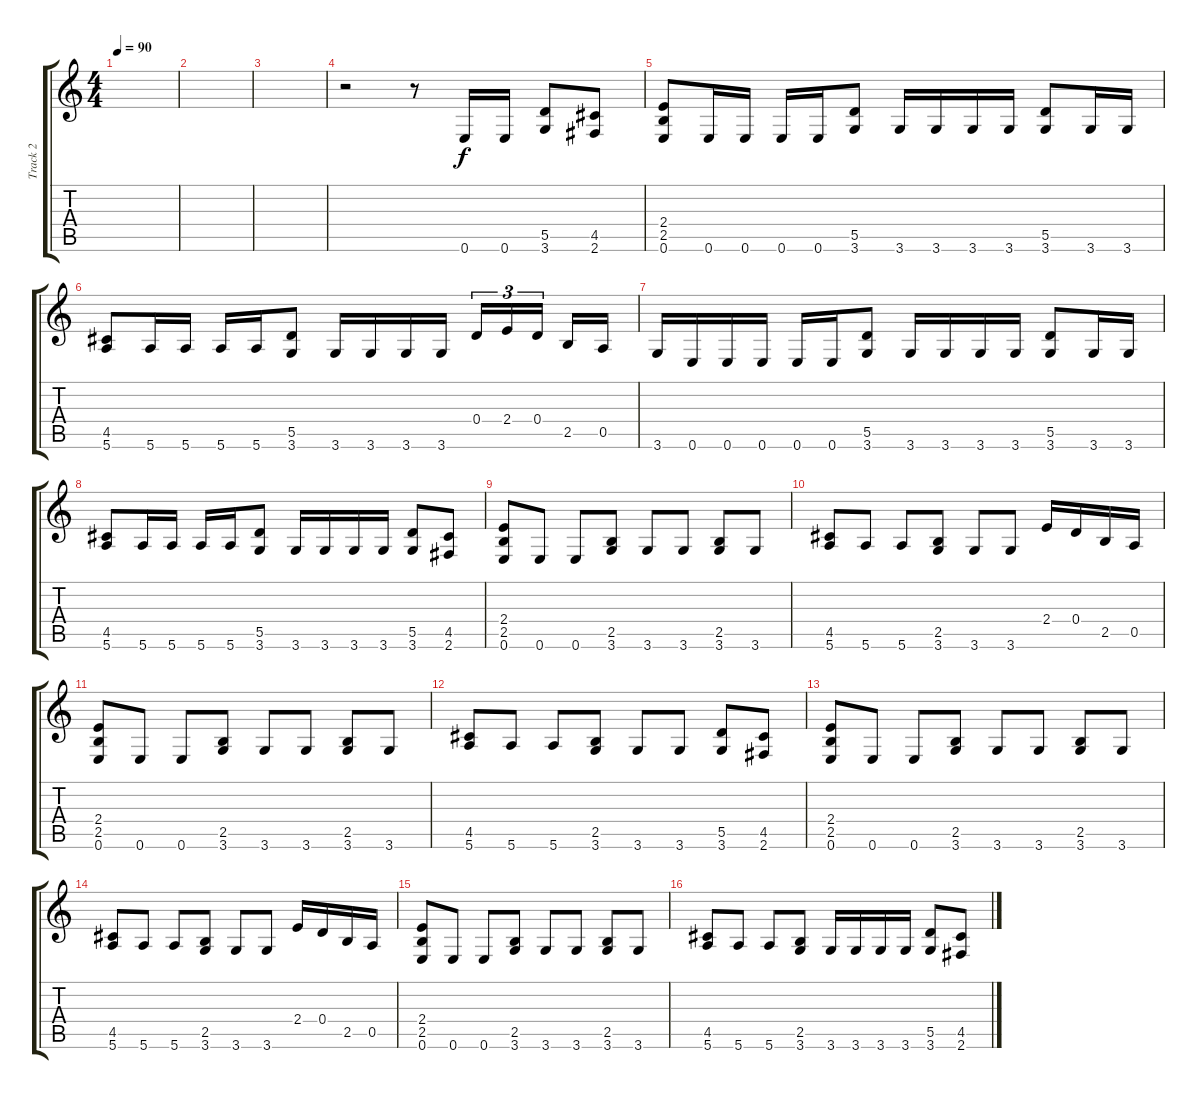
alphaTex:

\track ("Track 2" "Track 2") {instrument distortionguitar}
\staff {score tabs}
\tuning (E4 B3 G3 D3 A2 E2) {hide}
\ts (4 4)
\tempo 90
\clef g2
\ks c
|
|
|
r.2 r.8 0.6.16 0.6.16 (5.5 3.6).8 (4.5 2.6).8 |
(2.4 2.5 0.6).8 0.6.16 0.6.16 0.6.16 0.6.16 (5.5 3.6).8 3.6.16 3.6.16 3.6.16 3.6.16 (5.5 3.6).8 3.6.16 3.6.16 |
(4.5 5.6).8 5.6.16 5.6.16 5.6.16 5.6.16 (5.5 3.6).8 3.6.16 3.6.16 3.6.16 3.6.16 0.4.16{tu (3 2)} 2.4.16{tu (3 2)} 0.4.16{tu (3 2) beam splitsecondary} 2.5.16 0.5.16 |
3.6.16 0.6.16 0.6.16 0.6.16 0.6.16 0.6.16 (5.5 3.6).8 3.6.16 3.6.16 3.6.16 3.6.16 (5.5 3.6).8 3.6.16 3.6.16 |
(4.5 5.6).8 5.6.16 5.6.16 5.6.16 5.6.16 (5.5 3.6).8 3.6.16 3.6.16 3.6.16 3.6.16 (5.5 3.6).8 (4.5 2.6).8 |
(2.4 2.5 0.6).8 0.6.8 0.6.8 (2.5 3.6).8 3.6.8 3.6.8 (2.5 3.6).8 3.6.8 |
(4.5 5.6).8 5.6.8 5.6.8 (2.5 3.6).8 3.6.8 3.6.8 2.4.16 0.4.16 2.5.16 0.5.16 |
(2.4 2.5 0.6).8 0.6.8 0.6.8 (2.5 3.6).8 3.6.8 3.6.8 (2.5 3.6).8 3.6.8 |
(4.5 5.6).8 5.6.8 5.6.8 (2.5 3.6).8 3.6.8 3.6.8 (5.5 3.6).8 (4.5 2.6).8 |
(2.4 2.5 0.6).8 0.6.8 0.6.8 (2.5 3.6).8 3.6.8 3.6.8 (2.5 3.6).8 3.6.8 |
(4.5 5.6).8 5.6.8 5.6.8 (2.5 3.6).8 3.6.8 3.6.8 2.4.16 0.4.16 2.5.16 0.5.16 |
(2.4 2.5 0.6).8 0.6.8 0.6.8 (2.5 3.6).8 3.6.8 3.6.8 (2.5 3.6).8 3.6.8 |
(4.5 5.6).8 5.6.8 5.6.8 (2.5 3.6).8 3.6.16 3.6.16 3.6.16 3.6.16 (5.5 3.6).8 (4.5 2.6).8
